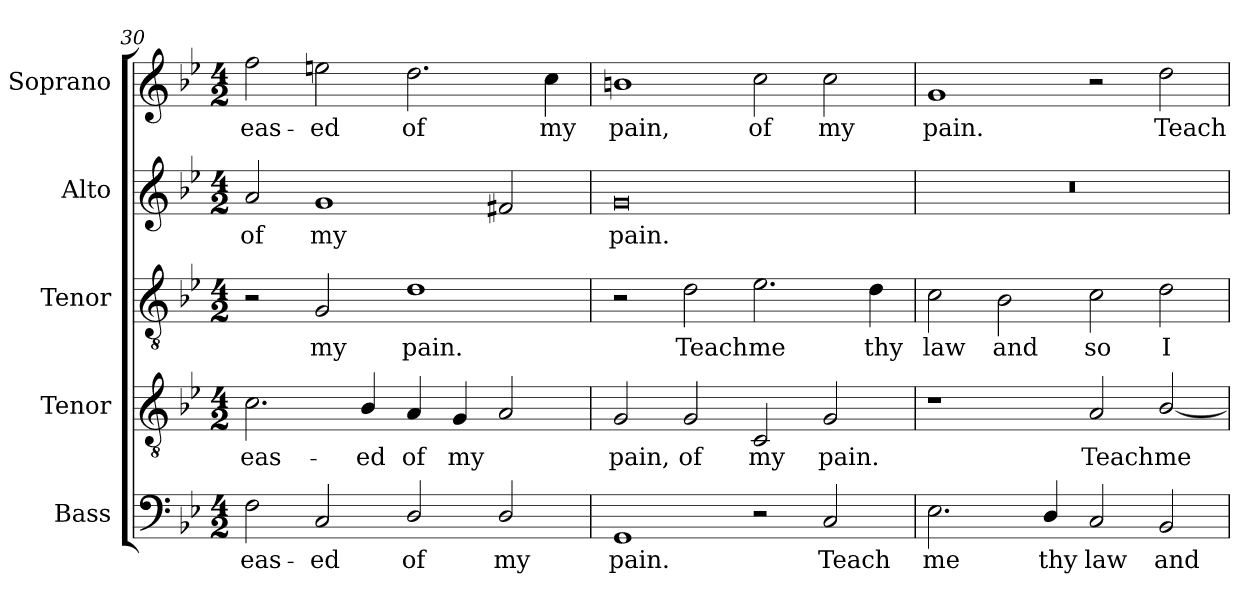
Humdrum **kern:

**kern	**text	**kern	**text	**kern	**text	**kern	**text	**kern	**text
*part5	*part5	*part4	*part4	*part3	*part3	*part2	*part2	*part1	*part1
*staff5	*staff5	*staff4	*staff4	*staff3	*staff3	*staff2	*staff2	*staff1	*staff1
*I"Bass	*	*I"Tenor	*	*I"Tenor	*	*I"Alto	*	*I"Soprano	*
*I'B.	*	*I'T.	*	*	*	*	*	*I'S.	*
*clefF4	*	*clefGv2	*	*clefGv2	*	*clefG2	*	*clefG2	*
*	*	*ITrd7c12	*	*ITrd7c12	*	*	*	*	*
*k[b-e-]	*	*k[b-e-]	*	*k[b-e-]	*	*k[b-e-]	*	*k[b-e-]	*
*B-:	*	*B-:	*	*B-:	*	*B-:	*	*B-:	*
*M4/2	*	*M4/2	*	*M4/2	*	*M4/2	*	*M4/2	*
=30	=30	=30	=30	=30	=30	=30	=30	=30	=30
!	!LO:LY:b:color=#000000	!	!	!	!	!	!	!	!
!	!	!	!LO:LY:b:color=#000000	!	!	!	!	!	!
!	!	!	!	!	!	!	!LO:LY:b:color=#000000	!	!
!	!	!	!	!	!	!	!	!	!LO:LY:b:color=#000000
2Fi\	eas-	2.Ci\	eas-	2r	.	2ai/	of	2ffi\	eas-
!	!LO:LY:b:color=#000000	!	!	!	!	!	!	!	!
!	!	!	!	!	!LO:LY:b:color=#000000	!	!	!	!
!	!	!	!	!	!	!	!LO:LY:b:color=#000000	!	!
!	!	!	!	!	!	!	!	!	!LO:LY:b:color=#000000
2Ci/	-ed	.	.	2GGi/	my	1gi	my	2eeni\	-ed
!	!	!	!LO:LY:b:color=#000000	!	!	!	!	!	!
.	.	4BB-i/	-ed	.	.	.	.	.	.
!	!LO:LY:b:color=#000000	!	!	!	!	!	!	!	!
!	!	!	!LO:LY:b:color=#000000	!	!	!	!	!	!
!	!	!	!	!	!LO:LY:b:color=#000000	!	!	!	!
!	!	!	!	!	!	!	!	!	!LO:LY:b:color=#000000
2Di/	of	4AAi/	of	1Di	pain.	.	.	2.ddi\	of
!	!	!	!LO:LY:b:color=#000000	!	!	!	!	!	!
.	.	4GGi/	my	.	.	.	.	.	.
!	!LO:LY:b:color=#000000	!	!	!	!	!	!	!	!
2Di/	my	2AAi/	.	.	.	2f#Xi/	.	.	.
!	!	!	!	!	!	!	!	!	!LO:LY:b:color=#000000
.	.	.	.	.	.	.	.	4cci\	my
=31	=31	=31	=31	=31	=31	=31	=31	=31	=31
!	!LO:LY:b:color=#000000	!	!	!	!	!	!	!	!
!	!	!	!LO:LY:b:color=#000000	!	!	!	!	!	!
!	!	!	!	!	!	!	!LO:LY:b:color=#000000	!	!
!	!	!	!	!	!	!	!	!	!LO:LY:b:color=#000000
1GGi	pain.	2GGi/	pain,	2r	.	0gi	pain.	1bni	pain,
!	!	!	!LO:LY:b:color=#000000	!	!	!	!	!	!
!	!	!	!	!	!LO:LY:b:color=#000000	!	!	!	!
.	.	2GGi/	of	2Di\	Teach	.	.	.	.
!	!	!	!LO:LY:b:color=#000000	!	!	!	!	!	!
!	!	!	!	!	!LO:LY:b:color=#000000	!	!	!	!
!	!	!	!	!	!	!	!	!	!LO:LY:b:color=#000000
2r	.	2CCi/	my	2.E-i\	me	.	.	2cci\	of
!	!LO:LY:b:color=#000000	!	!	!	!	!	!	!	!
!	!	!	!LO:LY:b:color=#000000	!	!	!	!	!	!
!	!	!	!	!	!	!	!	!	!LO:LY:b:color=#000000
2Ci/	Teach	2GGi/	pain.	.	.	.	.	2cci\	my
!	!	!	!	!	!LO:LY:b:color=#000000	!	!	!	!
.	.	.	.	4Di\	thy	.	.	.	.
=32	=32	=32	=32	=32	=32	=32	=32	=32	=32
!	!LO:LY:b:color=#000000	!	!	!	!	!	!	!	!
!	!	!	!	!	!LO:LY:b:color=#000000	!LO:N:vis=1	!	!	!
!	!	!	!	!	!	!	!	!	!LO:LY:b:color=#000000
2.E-i\	me	1r	.	2Ci\	law	0r	.	1gi	pain.
!	!	!	!	!	!LO:LY:b:color=#000000	!	!	!	!
.	.	.	.	2BB-i\	and	.	.	.	.
!	!LO:LY:b:color=#000000	!	!	!	!	!	!	!	!
4Di/	thy	.	.	.	.	.	.	.	.
!	!LO:LY:b:color=#000000	!	!	!	!	!	!	!	!
!	!	!	!LO:LY:b:color=#000000	!	!	!	!	!	!
!	!	!	!	!	!LO:LY:b:color=#000000	!	!	!	!
2Ci/	law	2AAi/	Teach	2Ci\	so	.	.	2r	.
!	!LO:LY:b:color=#000000	!	!	!	!	!	!	!	!
!	!	!	!LO:LY:b:color=#000000	!	!	!	!	!	!
!	!	!	!	!	!LO:LY:b:color=#000000	!	!	!	!
!	!	!	!	!	!	!	!	!	!LO:LY:b:color=#000000
2BB-i/	and	[2BB-i/	me	2Di\	I	.	.	2ddi\	Teach
=	=	=	=	=	=	=	=	=	=
*-	*-	*-	*-	*-	*-	*-	*-	*-	*-
